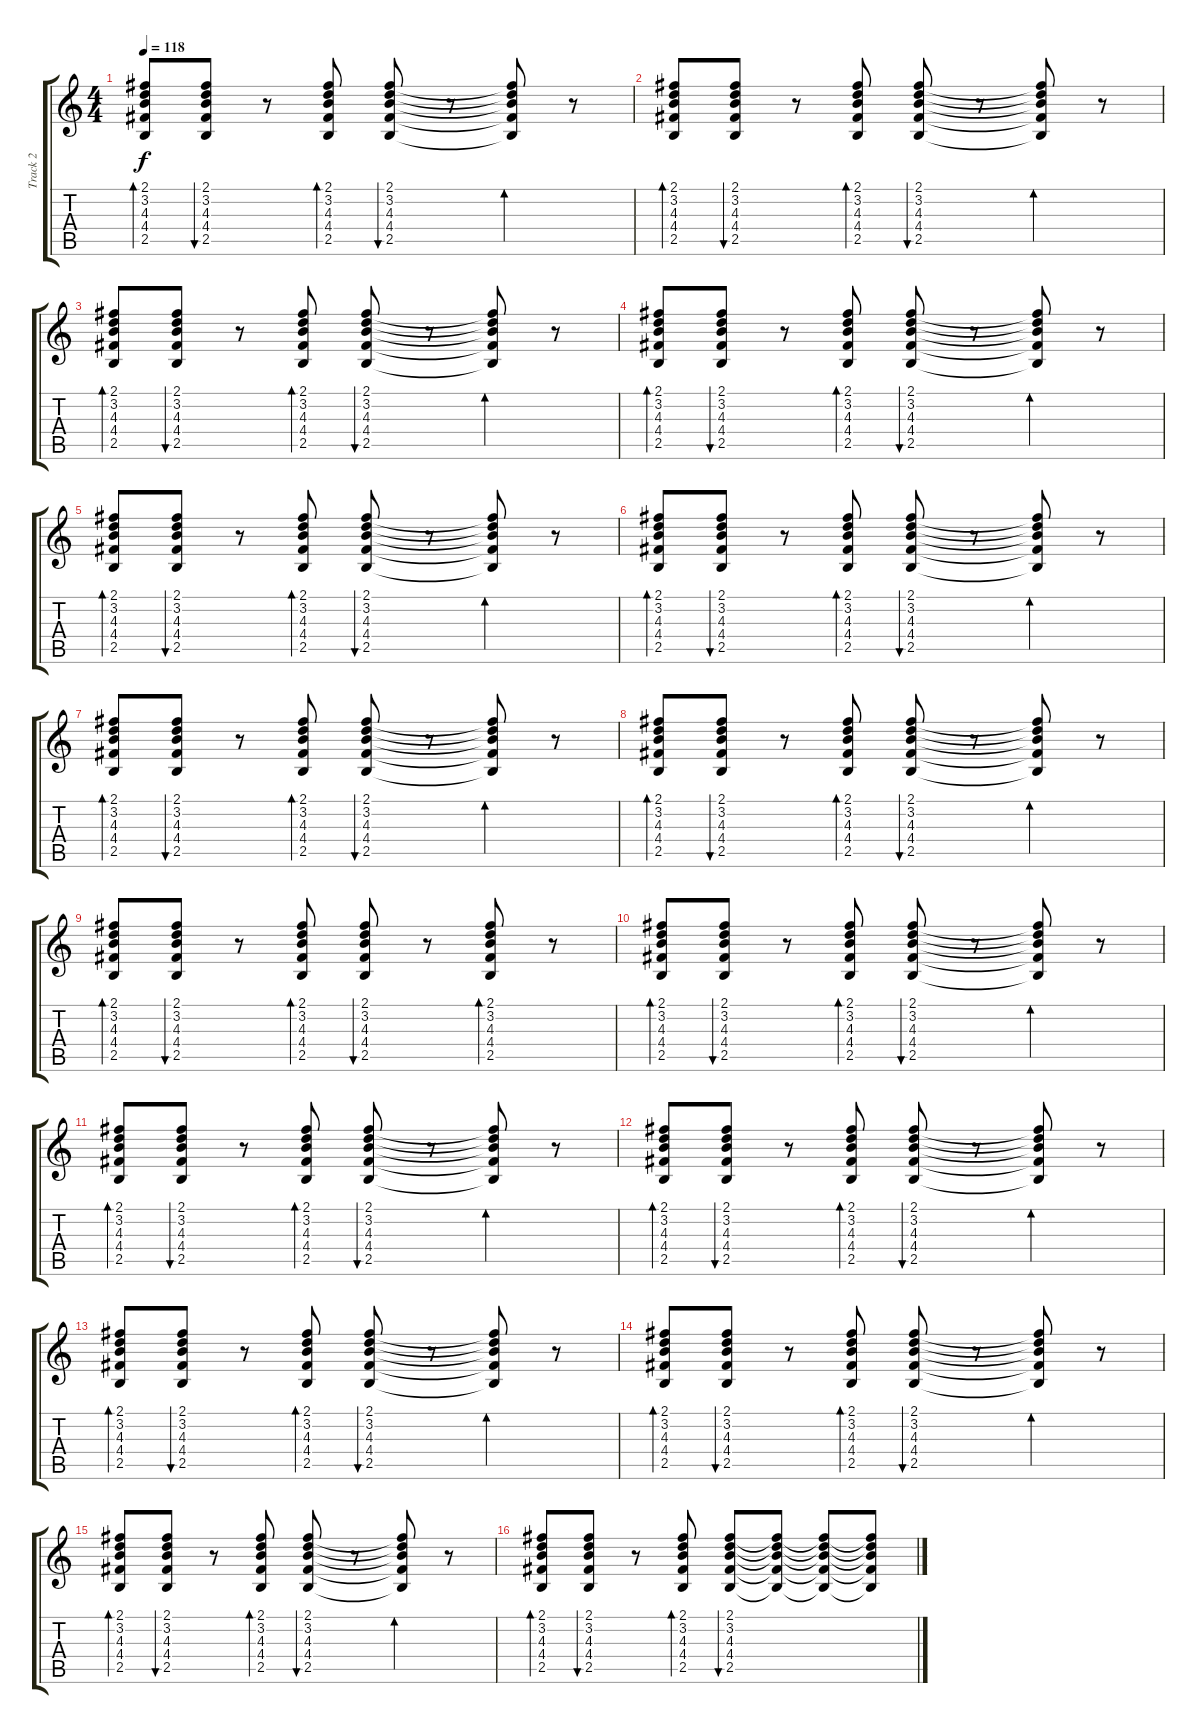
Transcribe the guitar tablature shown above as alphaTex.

\track ("Track 2" "Track 2") {instrument distortionguitar}
\staff {score tabs}
\tuning (E4 B3 G3 D3 A2 E2) {hide}
\ts (4 4)
\tempo 118
\clef g2
\ks c
(2.1 3.2 4.3 4.4 2.5).8{bd 30 dy f instrument acousticguitarnylon} (2.1 3.2 4.3 4.4 2.5).8{bu 30} r.8 (2.1 3.2 4.3 4.4 2.5).8{bd 30} (2.1 3.2 4.3 4.4 2.5).8{bu 30} r.8 (2.1{t} 3.2{t} 4.3{t} 4.4{t} 2.5{t}).8{bd 30} r.8 |
(2.1 3.2 4.3 4.4 2.5).8{bd 30 instrument acousticguitarnylon} (2.1 3.2 4.3 4.4 2.5).8{bu 30} r.8 (2.1 3.2 4.3 4.4 2.5).8{bd 30} (2.1 3.2 4.3 4.4 2.5).8{bu 30} r.8 (2.1{t} 3.2{t} 4.3{t} 4.4{t} 2.5{t}).8{bd 30} r.8 |
(2.1 3.2 4.3 4.4 2.5).8{bd 30 instrument acousticguitarnylon} (2.1 3.2 4.3 4.4 2.5).8{bu 30} r.8 (2.1 3.2 4.3 4.4 2.5).8{bd 30} (2.1 3.2 4.3 4.4 2.5).8{bu 30} r.8 (2.1{t} 3.2{t} 4.3{t} 4.4{t} 2.5{t}).8{bd 30} r.8 |
(2.1 3.2 4.3 4.4 2.5).8{bd 30 instrument acousticguitarnylon} (2.1 3.2 4.3 4.4 2.5).8{bu 30} r.8 (2.1 3.2 4.3 4.4 2.5).8{bd 30} (2.1 3.2 4.3 4.4 2.5).8{bu 30} r.8 (2.1{t} 3.2{t} 4.3{t} 4.4{t} 2.5{t}).8{bd 30} r.8 |
(2.1 3.2 4.3 4.4 2.5).8{bd 30 instrument acousticguitarnylon} (2.1 3.2 4.3 4.4 2.5).8{bu 30} r.8 (2.1 3.2 4.3 4.4 2.5).8{bd 30} (2.1 3.2 4.3 4.4 2.5).8{bu 30} r.8 (2.1{t} 3.2{t} 4.3{t} 4.4{t} 2.5{t}).8{bd 30} r.8 |
(2.1 3.2 4.3 4.4 2.5).8{bd 30 instrument acousticguitarnylon} (2.1 3.2 4.3 4.4 2.5).8{bu 30} r.8 (2.1 3.2 4.3 4.4 2.5).8{bd 30} (2.1 3.2 4.3 4.4 2.5).8{bu 30} r.8 (2.1{t} 3.2{t} 4.3{t} 4.4{t} 2.5{t}).8{bd 30} r.8 |
(2.1 3.2 4.3 4.4 2.5).8{bd 30 instrument acousticguitarnylon} (2.1 3.2 4.3 4.4 2.5).8{bu 30} r.8 (2.1 3.2 4.3 4.4 2.5).8{bd 30} (2.1 3.2 4.3 4.4 2.5).8{bu 30} r.8 (2.1{t} 3.2{t} 4.3{t} 4.4{t} 2.5{t}).8{bd 30} r.8 |
(2.1 3.2 4.3 4.4 2.5).8{bd 30 instrument acousticguitarnylon} (2.1 3.2 4.3 4.4 2.5).8{bu 30} r.8 (2.1 3.2 4.3 4.4 2.5).8{bd 30} (2.1 3.2 4.3 4.4 2.5).8{bu 30} r.8 (2.1{t} 3.2{t} 4.3{t} 4.4{t} 2.5{t}).8{bd 30} r.8 |
(2.1 3.2 4.3 4.4 2.5).8{bd 30 instrument acousticguitarnylon} (2.1 3.2 4.3 4.4 2.5).8{bu 30} r.8 (2.1 3.2 4.3 4.4 2.5).8{bd 30} (2.1 3.2 4.3 4.4 2.5).8{bu 30} r.8 (2.1 3.2 4.3 4.4 2.5).8{bd 30} r.8 |
(2.1 3.2 4.3 4.4 2.5).8{bd 30 instrument acousticguitarnylon} (2.1 3.2 4.3 4.4 2.5).8{bu 30} r.8 (2.1 3.2 4.3 4.4 2.5).8{bd 30} (2.1 3.2 4.3 4.4 2.5).8{bu 30} r.8 (2.1{t} 3.2{t} 4.3{t} 4.4{t} 2.5{t}).8{bd 30} r.8 |
(2.1 3.2 4.3 4.4 2.5).8{bd 30 instrument acousticguitarnylon} (2.1 3.2 4.3 4.4 2.5).8{bu 30} r.8 (2.1 3.2 4.3 4.4 2.5).8{bd 30} (2.1 3.2 4.3 4.4 2.5).8{bu 30} r.8 (2.1{t} 3.2{t} 4.3{t} 4.4{t} 2.5{t}).8{bd 30} r.8 |
(2.1 3.2 4.3 4.4 2.5).8{bd 30 instrument acousticguitarnylon} (2.1 3.2 4.3 4.4 2.5).8{bu 30} r.8 (2.1 3.2 4.3 4.4 2.5).8{bd 30} (2.1 3.2 4.3 4.4 2.5).8{bu 30} r.8 (2.1{t} 3.2{t} 4.3{t} 4.4{t} 2.5{t}).8{bd 30} r.8 |
(2.1 3.2 4.3 4.4 2.5).8{bd 30 instrument acousticguitarnylon} (2.1 3.2 4.3 4.4 2.5).8{bu 30} r.8 (2.1 3.2 4.3 4.4 2.5).8{bd 30} (2.1 3.2 4.3 4.4 2.5).8{bu 30} r.8 (2.1{t} 3.2{t} 4.3{t} 4.4{t} 2.5{t}).8{bd 30} r.8 |
(2.1 3.2 4.3 4.4 2.5).8{bd 30 instrument acousticguitarnylon} (2.1 3.2 4.3 4.4 2.5).8{bu 30} r.8 (2.1 3.2 4.3 4.4 2.5).8{bd 30} (2.1 3.2 4.3 4.4 2.5).8{bu 30} r.8 (2.1{t} 3.2{t} 4.3{t} 4.4{t} 2.5{t}).8{bd 30} r.8 |
(2.1 3.2 4.3 4.4 2.5).8{bd 30 instrument acousticguitarnylon} (2.1 3.2 4.3 4.4 2.5).8{bu 30} r.8 (2.1 3.2 4.3 4.4 2.5).8{bd 30} (2.1 3.2 4.3 4.4 2.5).8{bu 30} r.8 (2.1{t} 3.2{t} 4.3{t} 4.4{t} 2.5{t}).8{bd 30} r.8 |
(2.1 3.2 4.3 4.4 2.5).8{bd 30 instrument acousticguitarnylon} (2.1 3.2 4.3 4.4 2.5).8{bu 30} r.8 (2.1 3.2 4.3 4.4 2.5).8{bd 30} (2.1 3.2 4.3 4.4 2.5).8{bu 30} (2.1{t} 3.2{t} 4.3{t} 4.4{t} 2.5{t}).8 (2.1{t} 3.2{t} 4.3{t} 4.4{t} 2.5{t}).8 (2.1{t} 3.2{t} 4.3{t} 4.4{t} 2.5{t}).8
